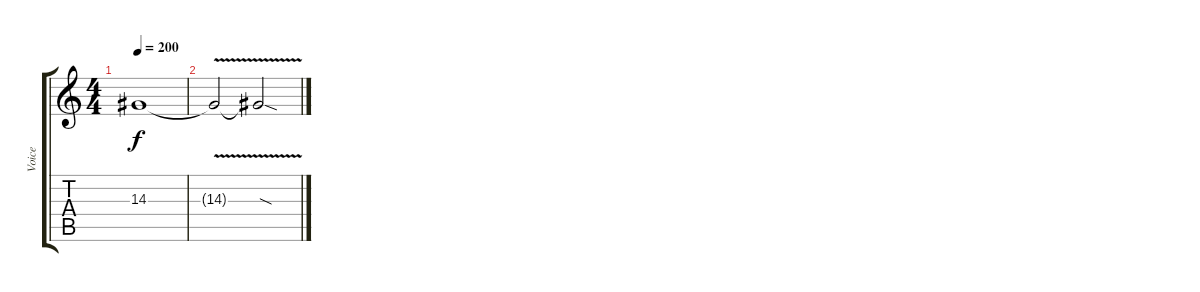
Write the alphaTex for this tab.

\track ("Voice" "Voice") {instrument lead6voice}
\staff {score tabs}
\tuning (Eb4 Bb3 Gb3 Db3 Ab2 Eb2) {hide}
\ts (4 4)
\tempo 200
\clef g2
\ks c
14.3.1{dy f} |
14.3{v t}.2 14.3{sod t}.2
